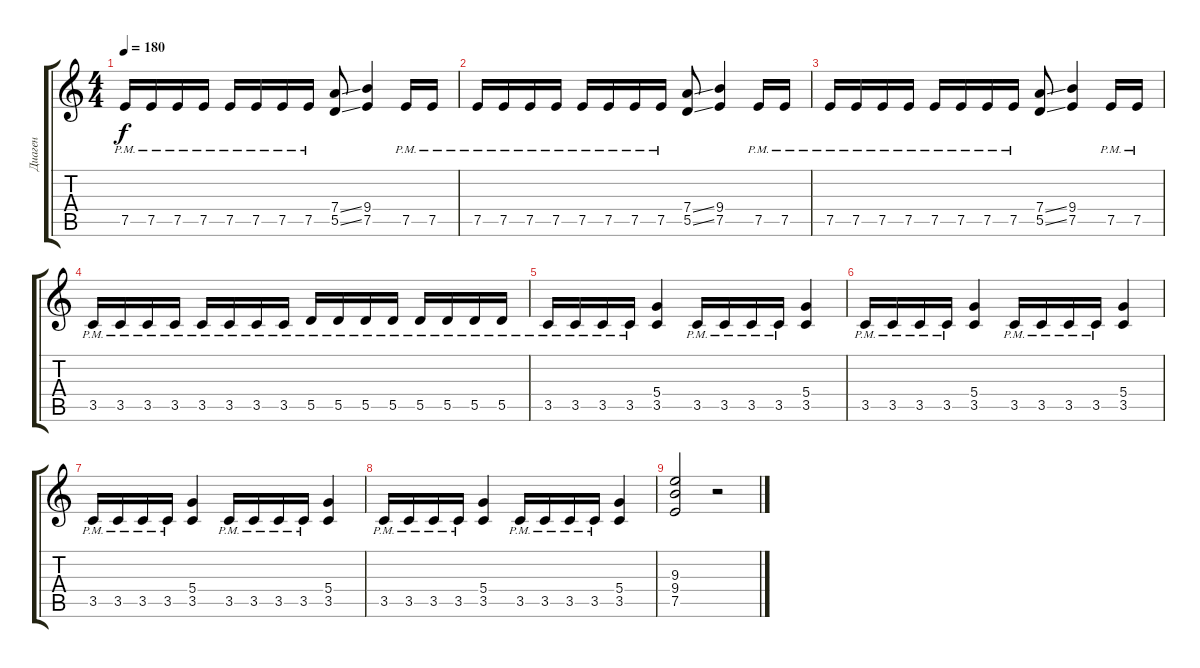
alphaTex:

\track ("Диаген" "Диаген") {instrument distortionguitar}
\staff {score tabs}
\tuning (E4 B3 G3 D3 A2 E2) {hide}
\ts (4 4)
\tempo 180
\clef g2
\ks c
7.5{pm}.16{dy f} 7.5{pm}.16 7.5{pm}.16 7.5{pm}.16 7.5{pm}.16 7.5{pm}.16 7.5{pm}.16 7.5{pm}.16 (7.4{ss} 5.5{ss}).8 (9.4 7.5).4 7.5{pm}.16 7.5{pm}.16 |
7.5{pm}.16 7.5{pm}.16 7.5{pm}.16 7.5{pm}.16 7.5{pm}.16 7.5{pm}.16 7.5{pm}.16 7.5{pm}.16 (7.4{ss} 5.5{ss}).8 (9.4 7.5).4 7.5{pm}.16 7.5{pm}.16 |
7.5{pm}.16 7.5{pm}.16 7.5{pm}.16 7.5{pm}.16 7.5{pm}.16 7.5{pm}.16 7.5{pm}.16 7.5{pm}.16 (7.4{ss} 5.5{ss}).8 (9.4 7.5).4 7.5{pm}.16 7.5{pm}.16 |
3.5{pm}.16 3.5{pm}.16 3.5{pm}.16 3.5{pm}.16 3.5{pm}.16 3.5{pm}.16 3.5{pm}.16 3.5{pm}.16 5.5{pm}.16 5.5{pm}.16 5.5{pm}.16 5.5{pm}.16 5.5{pm}.16 5.5{pm}.16 5.5{pm}.16 5.5{pm}.16 |
3.5{pm}.16 3.5{pm}.16 3.5{pm}.16 3.5{pm}.16 (5.4 3.5).4 3.5{pm}.16 3.5{pm}.16 3.5{pm}.16 3.5{pm}.16 (5.4 3.5).4 |
3.5{pm}.16 3.5{pm}.16 3.5{pm}.16 3.5{pm}.16 (5.4 3.5).4 3.5{pm}.16 3.5{pm}.16 3.5{pm}.16 3.5{pm}.16 (5.4 3.5).4 |
3.5{pm}.16 3.5{pm}.16 3.5{pm}.16 3.5{pm}.16 (5.4 3.5).4 3.5{pm}.16 3.5{pm}.16 3.5{pm}.16 3.5{pm}.16 (5.4 3.5).4 |
3.5{pm}.16 3.5{pm}.16 3.5{pm}.16 3.5{pm}.16 (5.4 3.5).4 3.5{pm}.16 3.5{pm}.16 3.5{pm}.16 3.5{pm}.16 (5.4 3.5).4 |
(9.3 9.4 7.5).2 r.2
